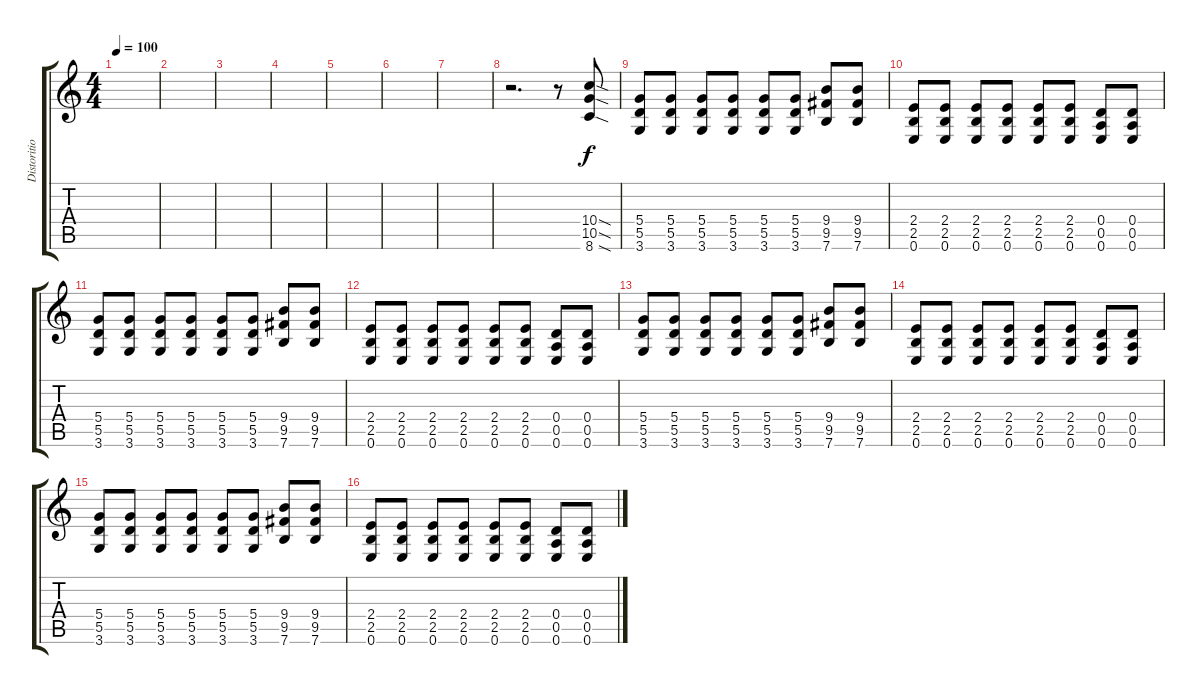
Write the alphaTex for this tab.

\track ("Distorition" "Distoritio") {instrument distortionguitar}
\staff {score tabs}
\tuning (E4 B3 G3 D3 A2 E2) {hide}
\ts (4 4)
\tempo 100
\clef g2
\ks c
|
|
|
|
|
|
|
r.2{d} r.8 (10.4{sod} 10.5{sod} 8.6{sod}).8 |
(5.4 5.5 3.6).8 (5.4 5.5 3.6).8 (5.4 5.5 3.6).8 (5.4 5.5 3.6).8 (5.4 5.5 3.6).8 (5.4 5.5 3.6).8 (9.4 9.5 7.6).8 (9.4 9.5 7.6).8 |
(2.4 2.5 0.6).8 (2.4 2.5 0.6).8 (2.4 2.5 0.6).8 (2.4 2.5 0.6).8 (2.4 2.5 0.6).8 (2.4 2.5 0.6).8 (0.4 0.5 0.6).8 (0.4 0.5 0.6).8 |
(5.4 5.5 3.6).8 (5.4 5.5 3.6).8 (5.4 5.5 3.6).8 (5.4 5.5 3.6).8 (5.4 5.5 3.6).8 (5.4 5.5 3.6).8 (9.4 9.5 7.6).8 (9.4 9.5 7.6).8 |
(2.4 2.5 0.6).8 (2.4 2.5 0.6).8 (2.4 2.5 0.6).8 (2.4 2.5 0.6).8 (2.4 2.5 0.6).8 (2.4 2.5 0.6).8 (0.4 0.5 0.6).8 (0.4 0.5 0.6).8 |
(5.4 5.5 3.6).8 (5.4 5.5 3.6).8 (5.4 5.5 3.6).8 (5.4 5.5 3.6).8 (5.4 5.5 3.6).8 (5.4 5.5 3.6).8 (9.4 9.5 7.6).8 (9.4 9.5 7.6).8 |
(2.4 2.5 0.6).8 (2.4 2.5 0.6).8 (2.4 2.5 0.6).8 (2.4 2.5 0.6).8 (2.4 2.5 0.6).8 (2.4 2.5 0.6).8 (0.4 0.5 0.6).8 (0.4 0.5 0.6).8 |
(5.4 5.5 3.6).8 (5.4 5.5 3.6).8 (5.4 5.5 3.6).8 (5.4 5.5 3.6).8 (5.4 5.5 3.6).8 (5.4 5.5 3.6).8 (9.4 9.5 7.6).8 (9.4 9.5 7.6).8 |
(2.4 2.5 0.6).8 (2.4 2.5 0.6).8 (2.4 2.5 0.6).8 (2.4 2.5 0.6).8 (2.4 2.5 0.6).8 (2.4 2.5 0.6).8 (0.4 0.5 0.6).8 (0.4 0.5 0.6).8
